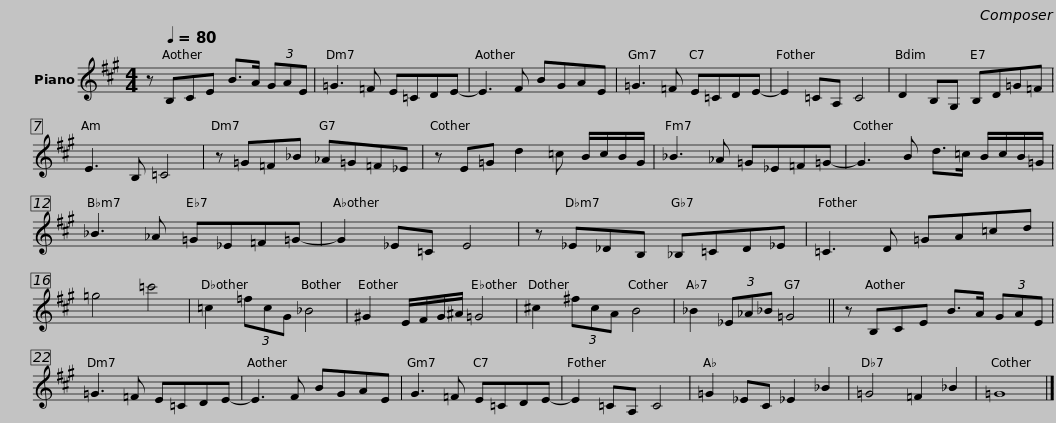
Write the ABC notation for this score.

X:1
L:1/8
M:4/4
I:linebreak $
K:A
V:1 treble
V:1
 z[Q:1/4=80] B,CE B>A (3GAE | =G3 =F E=CDE- | E3 F BGAE | =G3 =F E=CDE- |$ E2 =CA, C4 | %5
 D2 B,G, B,D=G=F | E3 B, =C4 | z =G=F_B _A=G=F_E |$ z E=G d2 =c B/c/B/G/ | _B3 _A =G_E=F=G- | %10
 G3 B d>=c B/c/B/=G/ | _B3 _A =G_E=F=G- |$ G2 _E=C E4 | z _E_DB, _B,=CD_E | =C3 D =GA=cd | %15
 =g4 =c'4 |$ =c2 (3=fcG _B4 | ^G2 E/F/G/^A/ =G4 | ^c2 (3^fcA B4 | _B2 (3_E_A_B =G4 ||$ %20
 z B,CE B>A (3GAE | =G3 =F E=CDE- | E3 F BGAE | G3 =F E=CDE- |$ E2 =CA, C4 | %25
 =G2 _EC _E2 _B2 | =G4 =F2 _B2 | =G8 |] %28
